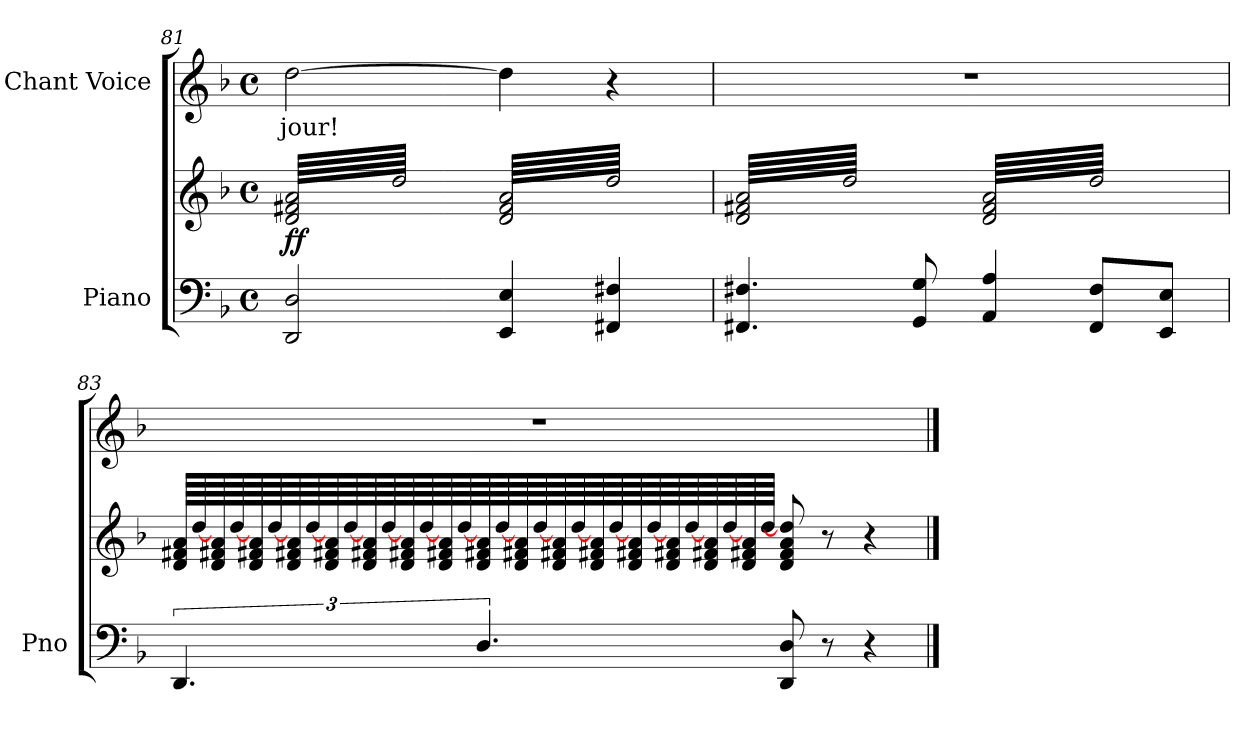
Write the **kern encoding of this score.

**kern	**kern	**dynam	**kern	**text
*part2	*part2	*part2	*part1	*part1
*staff3	*staff2	*staff2/3	*staff1	*staff1
*I"Piano	*	*	*I"Chant Voice	*
*I'Pno	*	*	*	*
*clefF4	*clefG2	*	*clefG2	*
*k[b-]	*k[b-]	*	*k[b-]	*
*M4/4	*M4/4	*	*M4/4	*
*met(c)	*met(c)	*	*met(c)	*
=81	=81	=81	=81	=81
!	!LO:TX:a:B:t=Plus large	!	!	!
!	!	!LO:DY:b	!	!LO:LY:b
*	*tremolo	*	*	*
2DD/ 2D/	64d/ 64f#X/ 64a/LLLL	ff	[2dd\	-jour!
.	64dd/	.	.	.
.	64d/ 64f#X/ 64a/	.	.	.
.	64dd/	.	.	.
.	64d/ 64f#X/ 64a/	.	.	.
.	64dd/	.	.	.
.	64d/ 64f#X/ 64a/	.	.	.
.	64dd/	.	.	.
.	64d/ 64f#X/ 64a/	.	.	.
.	64dd/	.	.	.
.	64d/ 64f#X/ 64a/	.	.	.
.	64dd/	.	.	.
.	64d/ 64f#X/ 64a/	.	.	.
.	64dd/	.	.	.
.	64d/ 64f#X/ 64a/	.	.	.
.	64dd/	.	.	.
.	64d/ 64f#X/ 64a/	.	.	.
.	64dd/	.	.	.
.	64d/ 64f#X/ 64a/	.	.	.
.	64dd/	.	.	.
.	64d/ 64f#X/ 64a/	.	.	.
.	64dd/	.	.	.
.	64d/ 64f#X/ 64a/	.	.	.
.	64dd/	.	.	.
.	64d/ 64f#X/ 64a/	.	.	.
.	64dd/	.	.	.
.	64d/ 64f#X/ 64a/	.	.	.
.	64dd/	.	.	.
.	64d/ 64f#X/ 64a/	.	.	.
.	64dd/	.	.	.
.	64d/ 64f#X/ 64a/	.	.	.
.	64dd/JJJJ	.	.	.
4EE/ 4E/	64d/ 64f#/ 64a/LLLL	.	4dd\]	.
.	64dd/	.	.	.
.	64d/ 64f#/ 64a/	.	.	.
.	64dd/	.	.	.
.	64d/ 64f#/ 64a/	.	.	.
.	64dd/	.	.	.
.	64d/ 64f#/ 64a/	.	.	.
.	64dd/	.	.	.
.	64d/ 64f#/ 64a/	.	.	.
.	64dd/	.	.	.
.	64d/ 64f#/ 64a/	.	.	.
.	64dd/	.	.	.
.	64d/ 64f#/ 64a/	.	.	.
.	64dd/	.	.	.
.	64d/ 64f#/ 64a/	.	.	.
.	64dd/	.	.	.
4FF#X/ 4F#X/	64d/ 64f#/ 64a/	.	4r	.
.	64dd/	.	.	.
.	64d/ 64f#/ 64a/	.	.	.
.	64dd/	.	.	.
.	64d/ 64f#/ 64a/	.	.	.
.	64dd/	.	.	.
.	64d/ 64f#/ 64a/	.	.	.
.	64dd/	.	.	.
.	64d/ 64f#/ 64a/	.	.	.
.	64dd/	.	.	.
.	64d/ 64f#/ 64a/	.	.	.
.	64dd/	.	.	.
.	64d/ 64f#/ 64a/	.	.	.
.	64dd/	.	.	.
.	64d/ 64f#/ 64a/	.	.	.
.	64dd/JJJJ	.	.	.
=82	=82	=82	=82	=82
4.FF#X/ 4.F#X/	64d/ 64f#X/ 64a/LLLL	.	1r	.
.	64dd/	.	.	.
.	64d/ 64f#X/ 64a/	.	.	.
.	64dd/	.	.	.
.	64d/ 64f#X/ 64a/	.	.	.
.	64dd/	.	.	.
.	64d/ 64f#X/ 64a/	.	.	.
.	64dd/	.	.	.
.	64d/ 64f#X/ 64a/	.	.	.
.	64dd/	.	.	.
.	64d/ 64f#X/ 64a/	.	.	.
.	64dd/	.	.	.
.	64d/ 64f#X/ 64a/	.	.	.
.	64dd/	.	.	.
.	64d/ 64f#X/ 64a/	.	.	.
.	64dd/	.	.	.
.	64d/ 64f#X/ 64a/	.	.	.
.	64dd/	.	.	.
.	64d/ 64f#X/ 64a/	.	.	.
.	64dd/	.	.	.
.	64d/ 64f#X/ 64a/	.	.	.
.	64dd/	.	.	.
.	64d/ 64f#X/ 64a/	.	.	.
.	64dd/	.	.	.
8GG/ 8G/	64d/ 64f#X/ 64a/	.	.	.
.	64dd/	.	.	.
.	64d/ 64f#X/ 64a/	.	.	.
.	64dd/	.	.	.
.	64d/ 64f#X/ 64a/	.	.	.
.	64dd/	.	.	.
.	64d/ 64f#X/ 64a/	.	.	.
.	64dd/JJJJ	.	.	.
4AA/ 4A/	64d/ 64f#/ 64a/LLLL	.	.	.
.	64dd/	.	.	.
.	64d/ 64f#/ 64a/	.	.	.
.	64dd/	.	.	.
.	64d/ 64f#/ 64a/	.	.	.
.	64dd/	.	.	.
.	64d/ 64f#/ 64a/	.	.	.
.	64dd/	.	.	.
.	64d/ 64f#/ 64a/	.	.	.
.	64dd/	.	.	.
.	64d/ 64f#/ 64a/	.	.	.
.	64dd/	.	.	.
.	64d/ 64f#/ 64a/	.	.	.
.	64dd/	.	.	.
.	64d/ 64f#/ 64a/	.	.	.
.	64dd/	.	.	.
8FF#/ 8F#/L	64d/ 64f#/ 64a/	.	.	.
.	64dd/	.	.	.
.	64d/ 64f#/ 64a/	.	.	.
.	64dd/	.	.	.
.	64d/ 64f#/ 64a/	.	.	.
.	64dd/	.	.	.
.	64d/ 64f#/ 64a/	.	.	.
.	64dd/	.	.	.
8EE/ 8E/J	64d/ 64f#/ 64a/	.	.	.
.	64dd/	.	.	.
.	64d/ 64f#/ 64a/	.	.	.
.	64dd/	.	.	.
.	64d/ 64f#/ 64a/	.	.	.
.	64dd/	.	.	.
.	64d/ 64f#/ 64a/	.	.	.
.	64dd/JJJJ	.	.	.
=83	=83	=83	=83	=83
6.DD/	64d/ 64f#X/ 64a/LLLL	.	1r	.
.	[64dd/	.	.	.
.	64d/ 64f#X/ 64a/	.	.	.
.	[64dd/	.	.	.
.	64d/ 64f#X/ 64a/	.	.	.
.	[64dd/	.	.	.
.	64d/ 64f#X/ 64a/	.	.	.
.	[64dd/	.	.	.
.	64d/ 64f#X/ 64a/	.	.	.
.	[64dd/	.	.	.
.	64d/ 64f#X/ 64a/	.	.	.
.	[64dd/	.	.	.
.	64d/ 64f#X/ 64a/	.	.	.
.	[64dd/	.	.	.
.	64d/ 64f#X/ 64a/	.	.	.
.	[64dd/	.	.	.
6.D/	64d/ 64f#X/ 64a/	.	.	.
.	[64dd/	.	.	.
.	64d/ 64f#X/ 64a/	.	.	.
.	[64dd/	.	.	.
.	64d/ 64f#X/ 64a/	.	.	.
.	[64dd/	.	.	.
.	64d/ 64f#X/ 64a/	.	.	.
.	[64dd/	.	.	.
.	64d/ 64f#X/ 64a/	.	.	.
.	[64dd/	.	.	.
.	64d/ 64f#X/ 64a/	.	.	.
.	[64dd/	.	.	.
.	64d/ 64f#X/ 64a/	.	.	.
.	[64dd/	.	.	.
.	64d/ 64f#X/ 64a/	.	.	.
.	64dd/JJJJ	.	.	.
*	*Xtremolo	*	*	*
8DD/ 8D/	8d/ 8f#/ 8a/ 8dd/]	.	.	.
.	.	.	.	.
.	.	.	.	.
.	.	.	.	.
.	.	.	.	.
.	.	.	.	.
.	.	.	.	.
.	.	.	.	.
8r	8r	.	.	.
.	.	.	.	.
.	.	.	.	.
.	.	.	.	.
.	.	.	.	.
.	.	.	.	.
.	.	.	.	.
.	.	.	.	.
4r	4r	.	.	.
==	==	==	==	==
*-	*-	*-	*-	*-
